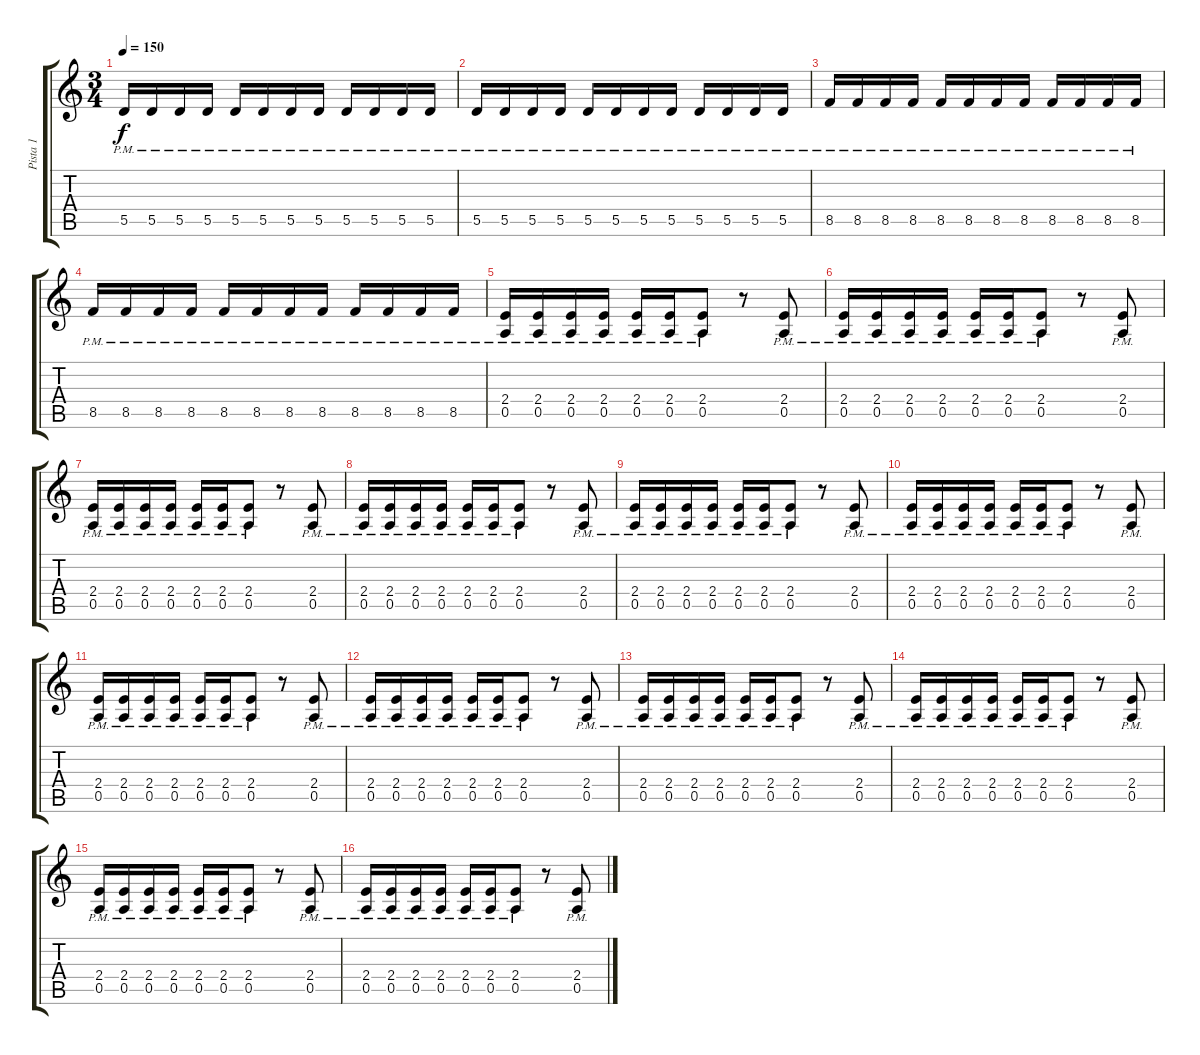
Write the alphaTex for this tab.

\track ("Pista 1" "Pista 1") {instrument distortionguitar}
\staff {score tabs}
\tuning (E4 B3 G3 D3 A2 E2) {hide}
\ts (3 4)
\tempo 150
\clef g2
\ks c
5.5{pm}.16{dy f} 5.5{pm}.16 5.5{pm}.16 5.5{pm}.16 5.5{pm}.16 5.5{pm}.16 5.5{pm}.16 5.5{pm}.16 5.5{pm}.16 5.5{pm}.16 5.5{pm}.16 5.5{pm}.16 |
5.5{pm}.16 5.5{pm}.16 5.5{pm}.16 5.5{pm}.16 5.5{pm}.16 5.5{pm}.16 5.5{pm}.16 5.5{pm}.16 5.5{pm}.16 5.5{pm}.16 5.5{pm}.16 5.5{pm}.16 |
8.5{pm}.16 8.5{pm}.16 8.5{pm}.16 8.5{pm}.16 8.5{pm}.16 8.5{pm}.16 8.5{pm}.16 8.5{pm}.16 8.5{pm}.16 8.5{pm}.16 8.5{pm}.16 8.5{pm}.16 |
8.5{pm}.16 8.5{pm}.16 8.5{pm}.16 8.5{pm}.16 8.5{pm}.16 8.5{pm}.16 8.5{pm}.16 8.5{pm}.16 8.5{pm}.16 8.5{pm}.16 8.5{pm}.16 8.5{pm}.16 |
(2.4{pm} 0.5{pm}).16 (2.4{pm} 0.5{pm}).16 (2.4{pm} 0.5{pm}).16 (2.4{pm} 0.5{pm}).16 (2.4{pm} 0.5{pm}).16 (2.4{pm} 0.5{pm}).16 (2.4{pm} 0.5{pm}).8 r.8 (2.4{pm} 0.5{pm}).8 |
(2.4{pm} 0.5{pm}).16 (2.4{pm} 0.5{pm}).16 (2.4{pm} 0.5{pm}).16 (2.4{pm} 0.5{pm}).16 (2.4{pm} 0.5{pm}).16 (2.4{pm} 0.5{pm}).16 (2.4{pm} 0.5{pm}).8 r.8 (2.4{pm} 0.5{pm}).8 |
(2.4{pm} 0.5{pm}).16 (2.4{pm} 0.5{pm}).16 (2.4{pm} 0.5{pm}).16 (2.4{pm} 0.5{pm}).16 (2.4{pm} 0.5{pm}).16 (2.4{pm} 0.5{pm}).16 (2.4{pm} 0.5{pm}).8 r.8 (2.4{pm} 0.5{pm}).8 |
(2.4{pm} 0.5{pm}).16 (2.4{pm} 0.5{pm}).16 (2.4{pm} 0.5{pm}).16 (2.4{pm} 0.5{pm}).16 (2.4{pm} 0.5{pm}).16 (2.4{pm} 0.5{pm}).16 (2.4{pm} 0.5{pm}).8 r.8 (2.4{pm} 0.5{pm}).8 |
(2.4{pm} 0.5{pm}).16 (2.4{pm} 0.5{pm}).16 (2.4{pm} 0.5{pm}).16 (2.4{pm} 0.5{pm}).16 (2.4{pm} 0.5{pm}).16 (2.4{pm} 0.5{pm}).16 (2.4{pm} 0.5{pm}).8 r.8 (2.4{pm} 0.5{pm}).8 |
(2.4{pm} 0.5{pm}).16 (2.4{pm} 0.5{pm}).16 (2.4{pm} 0.5{pm}).16 (2.4{pm} 0.5{pm}).16 (2.4{pm} 0.5{pm}).16 (2.4{pm} 0.5{pm}).16 (2.4{pm} 0.5{pm}).8 r.8 (2.4{pm} 0.5{pm}).8 |
(2.4{pm} 0.5{pm}).16 (2.4{pm} 0.5{pm}).16 (2.4{pm} 0.5{pm}).16 (2.4{pm} 0.5{pm}).16 (2.4{pm} 0.5{pm}).16 (2.4{pm} 0.5{pm}).16 (2.4{pm} 0.5{pm}).8 r.8 (2.4{pm} 0.5{pm}).8 |
(2.4{pm} 0.5{pm}).16 (2.4{pm} 0.5{pm}).16 (2.4{pm} 0.5{pm}).16 (2.4{pm} 0.5{pm}).16 (2.4{pm} 0.5{pm}).16 (2.4{pm} 0.5{pm}).16 (2.4{pm} 0.5{pm}).8 r.8 (2.4{pm} 0.5{pm}).8 |
(2.4{pm} 0.5{pm}).16 (2.4{pm} 0.5{pm}).16 (2.4{pm} 0.5{pm}).16 (2.4{pm} 0.5{pm}).16 (2.4{pm} 0.5{pm}).16 (2.4{pm} 0.5{pm}).16 (2.4{pm} 0.5{pm}).8 r.8 (2.4{pm} 0.5{pm}).8 |
(2.4{pm} 0.5{pm}).16 (2.4{pm} 0.5{pm}).16 (2.4{pm} 0.5{pm}).16 (2.4{pm} 0.5{pm}).16 (2.4{pm} 0.5{pm}).16 (2.4{pm} 0.5{pm}).16 (2.4{pm} 0.5{pm}).8 r.8 (2.4{pm} 0.5{pm}).8 |
(2.4{pm} 0.5{pm}).16 (2.4{pm} 0.5{pm}).16 (2.4{pm} 0.5{pm}).16 (2.4{pm} 0.5{pm}).16 (2.4{pm} 0.5{pm}).16 (2.4{pm} 0.5{pm}).16 (2.4{pm} 0.5{pm}).8 r.8 (2.4{pm} 0.5{pm}).8 |
(2.4{pm} 0.5{pm}).16 (2.4{pm} 0.5{pm}).16 (2.4{pm} 0.5{pm}).16 (2.4{pm} 0.5{pm}).16 (2.4{pm} 0.5{pm}).16 (2.4{pm} 0.5{pm}).16 (2.4{pm} 0.5{pm}).8 r.8 (2.4{pm} 0.5{pm}).8
